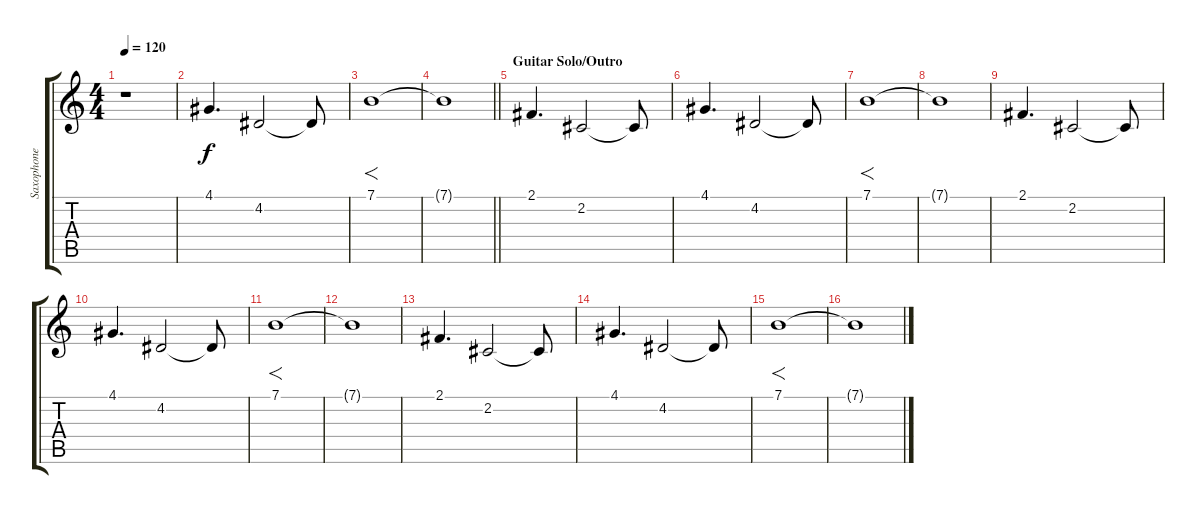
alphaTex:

\track ("Saxophone" "Saxophone") {instrument altosax}
\staff {score tabs}
\tuning (E4 B3 G3 D3 A2 E2) {hide}
\ts (4 4)
\tempo 120
\clef g2
\ks c
r.1{dy f} |
4.1.4{d} 4.2.2 4.2{t}.8 |
7.1.1{f} |
\barLineRight lightlight
7.1{t}.1 |
\section ("" "Guitar Solo/Outro")
2.1.4{d} 2.2.2 2.2{t}.8 |
4.1.4{d} 4.2.2 4.2{t}.8 |
7.1.1{f} |
7.1{t}.1 |
2.1.4{d} 2.2.2 2.2{t}.8 |
4.1.4{d} 4.2.2 4.2{t}.8 |
7.1.1{f} |
7.1{t}.1 |
2.1.4{d} 2.2.2 2.2{t}.8 |
4.1.4{d} 4.2.2 4.2{t}.8 |
7.1.1{f} |
7.1{t}.1
